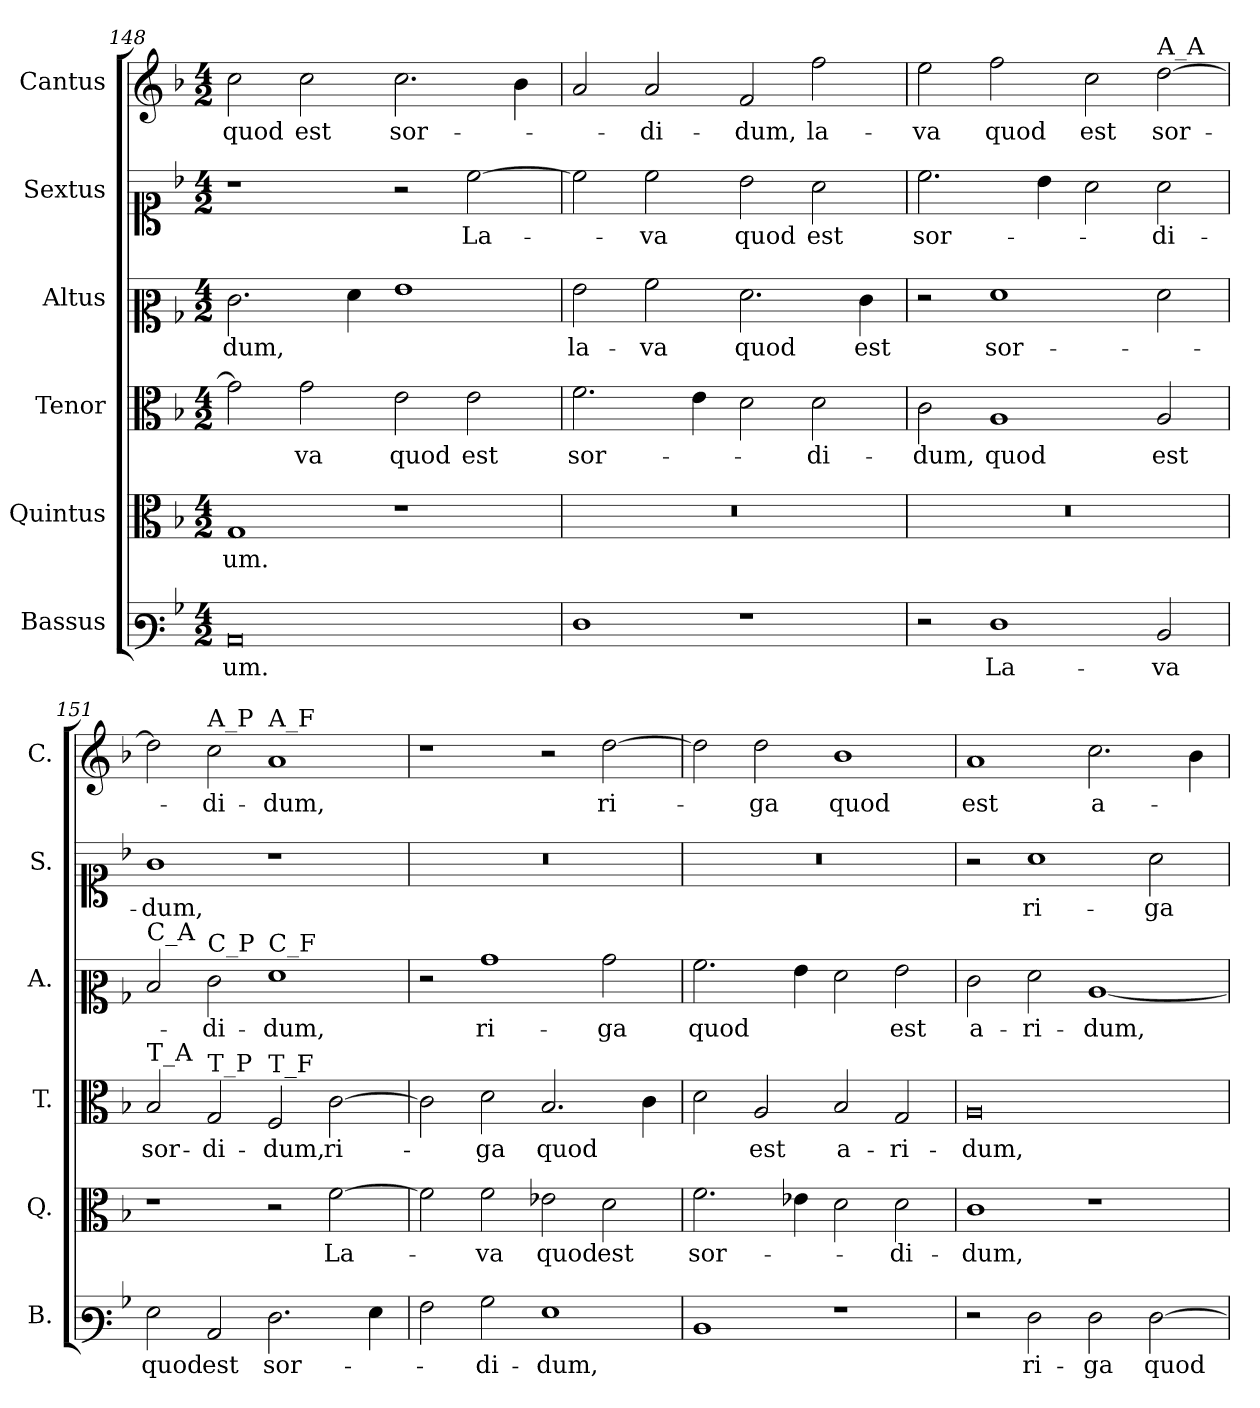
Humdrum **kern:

**kern	**text	**kern	**text	**kern	**text	**kern	**text	**kern	**text	**kern	**text
*part6	*part6	*part5	*part5	*part4	*part4	*part3	*part3	*part2	*part2	*part1	*part1
*staff6	*staff6	*staff5	*staff5	*staff4	*staff4	*staff3	*staff3	*staff2	*staff2	*staff1	*staff1
*I"Bassus	*	*I"Quintus	*	*I"Tenor	*	*I"Altus	*	*I"Sextus	*	*I"Cantus	*
*I'B.	*	*I'Q.	*	*I'T.	*	*I'A.	*	*I'S.	*	*I'C.	*
*clefF3	*	*clefC3	*	*clefC3	*	*clefC2	*	*clefC1	*	*clefG2	*
*k[b-]	*	*k[b-]	*	*k[b-]	*	*k[b-]	*	*k[b-]	*	*k[b-]	*
*M4/2	*	*M4/2	*	*M4/2	*	*M4/2	*	*M4/2	*	*M4/2	*
=148	=148	=148	=148	=148	=148	=148	=148	=148	=148	=148	=148
0C	-um.	1G	-um.	2g\]	.	2.e\	-dum,	1r	.	2cc\	quod
.	.	.	.	2g\	va	.	.	.	.	2cc\	est
.	.	.	.	.	.	4f\	.	.	.	.	.
.	.	1r	.	2e\	quod	1g	.	2r	.	2.cc\	sor-
.	.	.	.	2e\	est	.	.	[2cc\	La-	.	.
.	.	.	.	.	.	.	.	.	.	4b-\	.
=149	=149	=149	=149	=149	=149	=149	=149	=149	=149	=149	=149
!	!	!LO:N:vis=1	!	!	!	!	!	!	!	!	!
1F	.	0r	.	2.f\	sor-	2g\	la-	2cc\]	.	2a/	.
.	.	.	.	.	.	2a\	-va	2cc\	-va	2a/	-di-
.	.	.	.	4e\	.	.	.	.	.	.	.
1r	.	.	.	2d\	.	2.f\	quod	2b-\	quod	2f/	-dum,
.	.	.	.	2d\	-di-	.	.	2a\	est	2ff\	la-
.	.	.	.	.	.	4e\	est	.	.	.	.
=150	=150	=150	=150	=150	=150	=150	=150	=150	=150	=150	=150
!	!	!LO:N:vis=1	!	!	!	!	!	!	!	!	!
2r	.	0r	.	2c\	-dum,	2r	.	2.cc\	sor-	2ee\	-va
1F	La-	.	.	1A	quod	1f	sor-	.	.	2ff\	quod
.	.	.	.	.	.	.	.	4b-\	.	.	.
.	.	.	.	.	.	.	.	2a\	.	2cc\	est
!	!	!	!	!	!	!	!	!	!	!LO:TX:a:t=A_A	!
2D/	-va	.	.	2A/	est	2f\	.	2a\	-di-	[2dd\	sor-
=151	=151	=151	=151	=151	=151	=151	=151	=151	=151	=151	=151
!	!	!	!	!	!	!LO:TX:a:t=C_A	!	!	!	!	!
!	!	!	!	!LO:TX:a:t=T_A	!	!	!	!	!	!	!
2G\	quod	1r	.	2B-/	sor-	2d/	.	1g	-dum,	2dd\]	.
!	!	!	!	!	!	!	!	!	!	!LO:TX:a:t=A_P	!
!	!	!	!	!	!	!LO:TX:a:t=C_P	!	!	!	!	!
!	!	!	!	!LO:TX:a:t=T_P	!	!	!	!	!	!	!
2C/	est	.	.	2G/	-di-	2e\	-di-	.	.	2cc\	-di-
!	!	!	!	!	!	!	!	!	!	!LO:TX:a:t=A_F	!
!	!	!	!	!	!	!LO:TX:a:t=C_F	!	!	!	!	!
!	!	!	!	!LO:TX:a:t=T_F	!	!	!	!	!	!	!
2.F\	sor-	2r	.	2F/	-dum,	1f	-dum,	1r	.	1a	-dum,
.	.	[2f\	La-	[2c\	ri-	.	.	.	.	.	.
4G\	.	.	.	.	.	.	.	.	.	.	.
=152	=152	=152	=152	=152	=152	=152	=152	=152	=152	=152	=152
!	!	!	!	!	!	!	!	!LO:N:vis=1	!	!	!
2A\	.	2f\]	.	2c\]	.	2r	.	0r	.	1r	.
2B-\	-di-	2f\	-va	2d\	-ga	1b-	ri-	.	.	.	.
1G	-dum,	2e-X\	quod	2.B-/	quod	.	.	.	.	2r	.
.	.	2d\	est	.	.	2b-\	-ga	.	.	[2dd\	ri-
.	.	.	.	4c\	.	.	.	.	.	.	.
=153	=153	=153	=153	=153	=153	=153	=153	=153	=153	=153	=153
!	!	!	!	!	!	!	!	!LO:N:vis=1	!	!	!
1D	.	2.f\	sor-	2d\	.	2.a\	quod	0r	.	2dd\]	.
.	.	.	.	2A/	est	.	.	.	.	2dd\	-ga
.	.	4e-X\	.	.	.	4g\	.	.	.	.	.
1r	.	2d\	.	2B-/	a-	2f\	.	.	.	1b-	quod
.	.	2d\	-di-	2G/	-ri-	2g\	est	.	.	.	.
=154	=154	=154	=154	=154	=154	=154	=154	=154	=154	=154	=154
2r	.	1c	-dum,	0A	-dum,	2e\	a-	2r	.	1a	est
2F\	ri-	.	.	.	.	2f\	-ri-	1a	ri-	.	.
2F\	-ga	1r	.	.	.	[1c	-dum,	.	.	2.cc\	a-
[2F\	quod	.	.	.	.	.	.	2a\	-ga	.	.
.	.	.	.	.	.	.	.	.	.	4b-\	.
=	=	=	=	=	=	=	=	=	=	=	=
*-	*-	*-	*-	*-	*-	*-	*-	*-	*-	*-	*-
